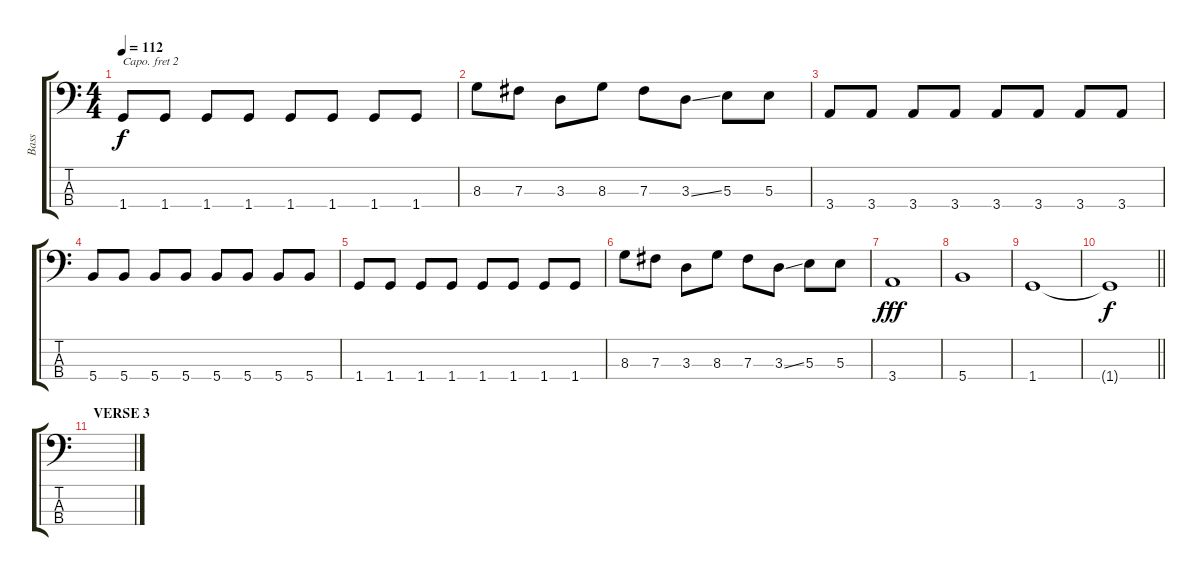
\track ("Bass" "Bass") {instrument synthbass2}
\staff {score tabs}
\capo 2
\tuning (G2 D2 A1 E1) {hide}
\ts (4 4)
\tempo 112
\clef f4
\ks c
1.4.8{dy f} 1.4.8 1.4.8 1.4.8 1.4.8 1.4.8 1.4.8 1.4.8 |
8.3.8 7.3.8 3.3.8 8.3.8 7.3.8 3.3{ss}.8 5.3.8 5.3.8 |
3.4.8 3.4.8 3.4.8 3.4.8 3.4.8 3.4.8 3.4.8 3.4.8 |
5.4.8 5.4.8 5.4.8 5.4.8 5.4.8 5.4.8 5.4.8 5.4.8 |
1.4.8 1.4.8 1.4.8 1.4.8 1.4.8 1.4.8 1.4.8 1.4.8 |
8.3.8 7.3.8 3.3.8 8.3.8 7.3.8 3.3{ss}.8 5.3.8 5.3.8 |
3.4.1{dy fff} |
5.4.1 |
1.4.1 |
\barLineRight lightlight
1.4{t}.1{dy f} |
\section ("" "VERSE 3")
